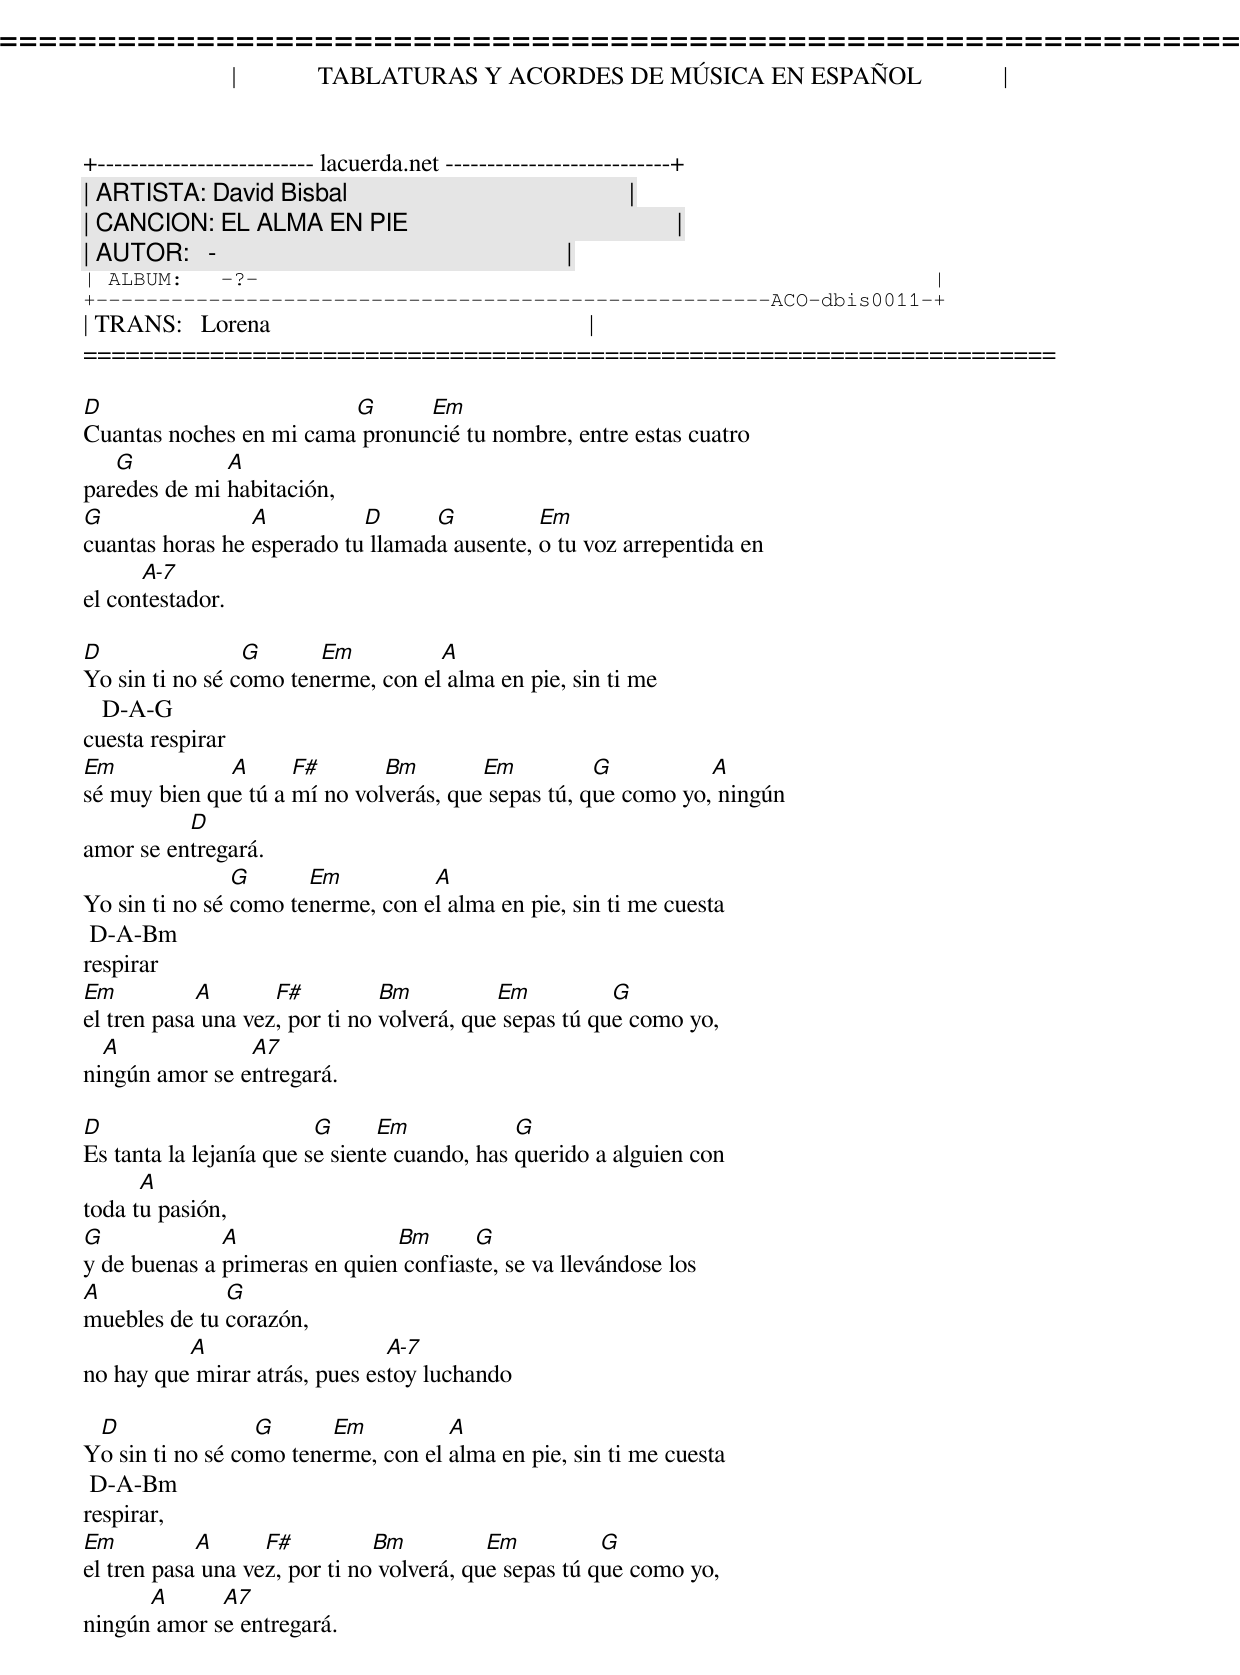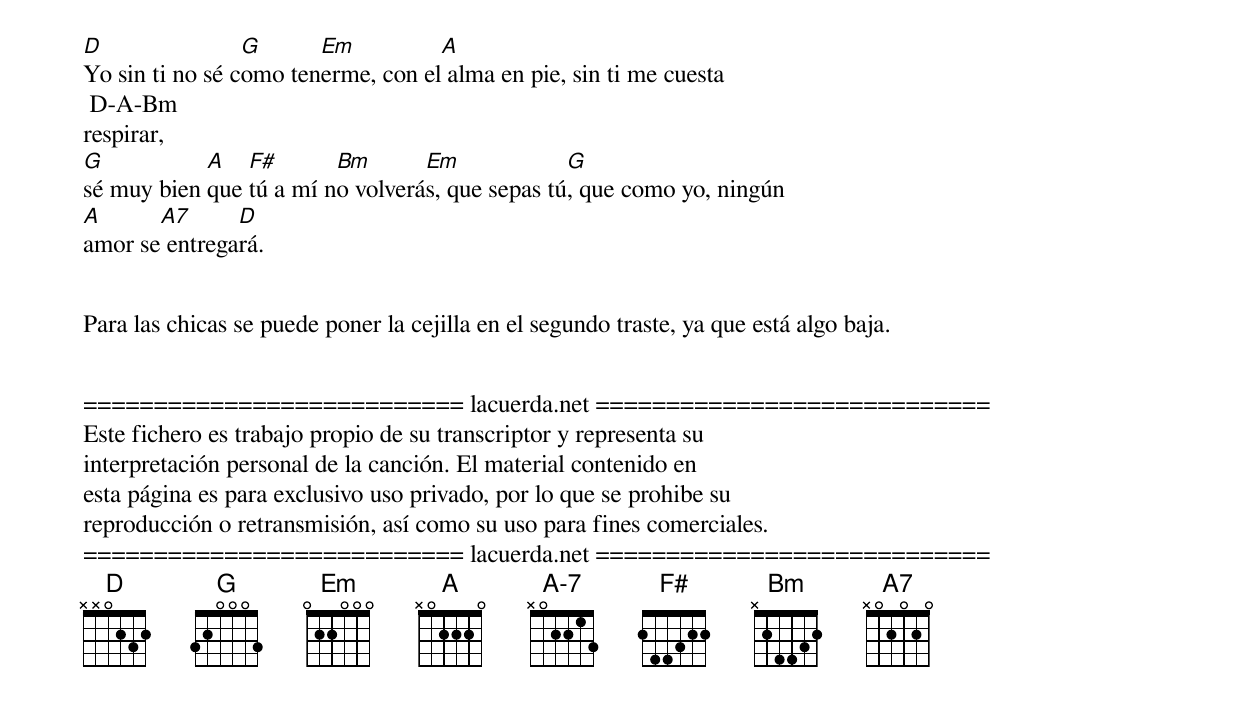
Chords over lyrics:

=====================================================================
|             TABLATURAS Y ACORDES DE MÚSICA EN ESPAÑOL             |
+-------------------------- lacuerda.net ---------------------------+
| ARTISTA: David Bisbal                                             |
| CANCION: EL ALMA EN PIE                                           |
| AUTOR:   -                                                        |
| ALBUM:   -?-                                                      |
+------------------------------------------------------ACO-dbis0011-+
| TRANS:   Lorena                                                   |
=====================================================================

D                        G      Em
Cuantas noches en mi cama pronuncié tu nombre, entre estas cuatro
   G          A
paredes de mi habitación,
G                A          D      G          Em
cuantas horas he esperado tu llamada ausente, o tu voz arrepentida en
      A-7
el contestador.

D                G      Em          A
Yo sin ti no sé como tenerme, con el alma en pie, sin ti me
   D-A-G
cuesta respirar
Em            A      F#       Bm        Em          G          A
sé muy bien que tú a mí no volverás, que sepas tú, que como yo, ningún
          D
amor se entregará.
                G      Em          A
Yo sin ti no sé como tenerme, con el alma en pie, sin ti me cuesta
 D-A-Bm
respirar
Em          A       F#          Bm          Em          G
el tren pasa una vez, por ti no volverá, que sepas tú que como yo,
  A             A7
ningún amor se entregará.

D                        G      Em            G
Es tanta la lejanía que se siente cuando, has querido a alguien con
      A
toda tu pasión,
G             A                Bm      G
y de buenas a primeras en quien confiaste, se va llevándose los
A             G
muebles de tu corazón,
          A                    A-7
no hay que mirar atrás, pues estoy luchando

 D                G      Em          A
Yo sin ti no sé como tenerme, con el alma en pie, sin ti me cuesta
 D-A-Bm
respirar,
Em          A      F#          Bm          Em          G
el tren pasa una vez, por ti no volverá, que sepas tú que como yo,
      A      A7
ningún amor se entregará.
D                G      Em          A
Yo sin ti no sé como tenerme, con el alma en pie, sin ti me cuesta
 D-A-Bm
respirar,
G           A   F#       Bm       Em             G
sé muy bien que tú a mí no volverás, que sepas tú, que como yo, ningún
A      A7      D
amor se entregará.


Para las chicas se puede poner la cejilla en el segundo traste, ya que está algo baja.


=========================== lacuerda.net ============================
Este fichero es trabajo propio de su transcriptor y representa su
interpretación personal de la canción. El material contenido en
esta página es para exclusivo uso privado, por lo que se prohibe su
reproducción o retransmisión, así como su uso para fines comerciales.
=========================== lacuerda.net ============================
